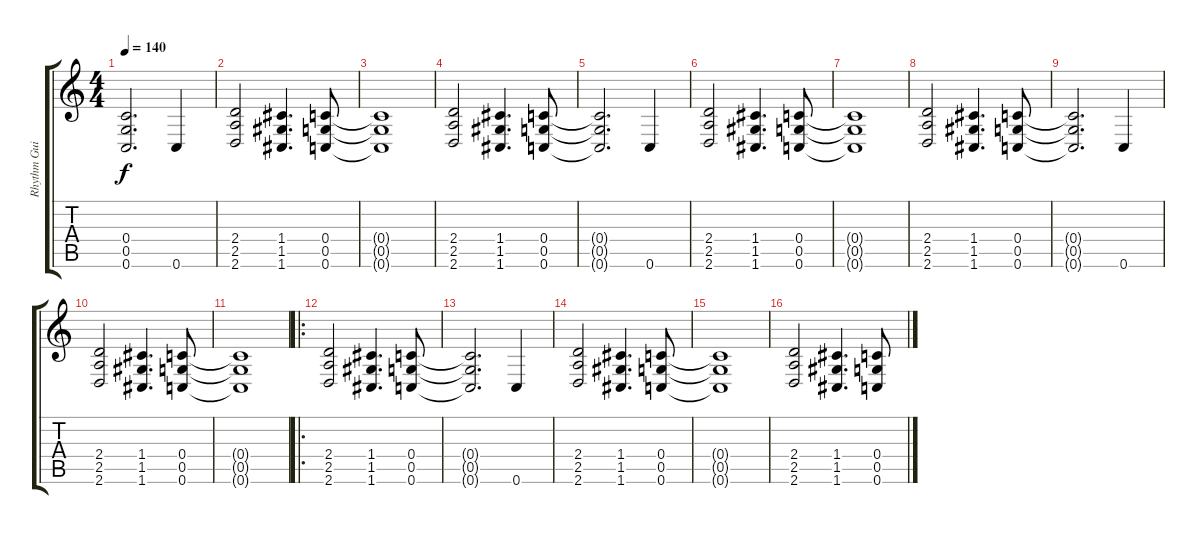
\track ("Rhythm Guitar" "Rhythm Gui") {instrument distortionguitar}
\staff {score tabs}
\tuning (D4 A3 F3 C3 G2 C2) {hide}
\ts (4 4)
\tempo 140
\clef g2
\ks c
(0.4{t} 0.5{t} 0.6{t}).2{d dy f} 0.6.4 |
(2.4 2.5 2.6).2 (1.4 1.5 1.6).4{d} (0.4 0.5 0.6).8 |
(0.4{t} 0.5{t} 0.6{t}).1 |
(2.4 2.5 2.6).2 (1.4 1.5 1.6).4{d} (0.4 0.5 0.6).8 |
(0.4{t} 0.5{t} 0.6{t}).2{d} 0.6.4 |
(2.4 2.5 2.6).2 (1.4 1.5 1.6).4{d} (0.4 0.5 0.6).8 |
(0.4{t} 0.5{t} 0.6{t}).1 |
(2.4 2.5 2.6).2 (1.4 1.5 1.6).4{d} (0.4 0.5 0.6).8 |
(0.4{t} 0.5{t} 0.6{t}).2{d} 0.6.4 |
(2.4 2.5 2.6).2 (1.4 1.5 1.6).4{d} (0.4 0.5 0.6).8 |
(0.4{t} 0.5{t} 0.6{t}).1 |
\ro
(2.4 2.5 2.6).2{balance 16} (1.4 1.5 1.6).4{d} (0.4 0.5 0.6).8 |
(0.4{t} 0.5{t} 0.6{t}).2{d} 0.6.4 |
(2.4 2.5 2.6).2 (1.4 1.5 1.6).4{d} (0.4 0.5 0.6).8 |
(0.4{t} 0.5{t} 0.6{t}).1 |
(2.4 2.5 2.6).2 (1.4 1.5 1.6).4{d} (0.4 0.5 0.6).8
